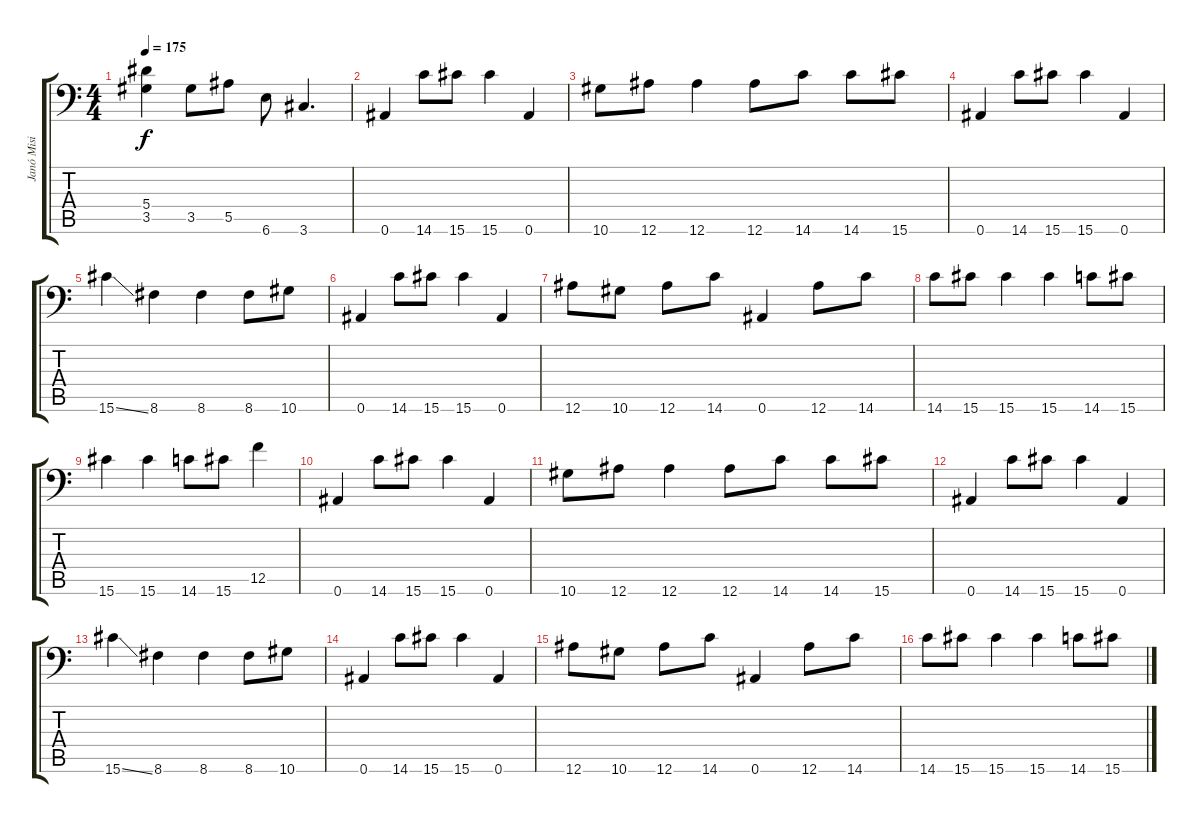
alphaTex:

\track ("Janó Misi" "Janó Misi") {instrument distortionguitar}
\staff {score tabs}
\tuning (C4 G3 Eb3 Bb2 F2 Bb1) {hide}
\ts (4 4)
\tempo 175
\clef f4
\ks c
(5.4{t} 3.5{t}).4{dy f} 3.5.8 5.5.8 6.6.8 3.6.4{d} |
0.6.4 14.6.8 15.6.8 15.6.4 0.6.4 |
10.6.8 12.6.8 12.6.4 12.6.8 14.6.8 14.6.8 15.6.8 |
0.6.4 14.6.8 15.6.8 15.6.4 0.6.4 |
15.6{ss}.4 8.6.4 8.6.4 8.6.8 10.6.8 |
0.6.4 14.6.8 15.6.8 15.6.4 0.6.4 |
12.6.8 10.6.8 12.6.8 14.6.8 0.6.4 12.6.8 14.6.8 |
14.6.8 15.6.8 15.6.4 15.6.4 14.6.8 15.6.8 |
15.6.4 15.6.4 14.6.8 15.6.8 12.5.4 |
0.6.4 14.6.8 15.6.8 15.6.4 0.6.4 |
10.6.8 12.6.8 12.6.4 12.6.8 14.6.8 14.6.8 15.6.8 |
0.6.4 14.6.8 15.6.8 15.6.4 0.6.4 |
15.6{ss}.4 8.6.4 8.6.4 8.6.8 10.6.8 |
0.6.4 14.6.8 15.6.8 15.6.4 0.6.4 |
12.6.8 10.6.8 12.6.8 14.6.8 0.6.4 12.6.8 14.6.8 |
14.6.8 15.6.8 15.6.4 15.6.4 14.6.8 15.6.8
